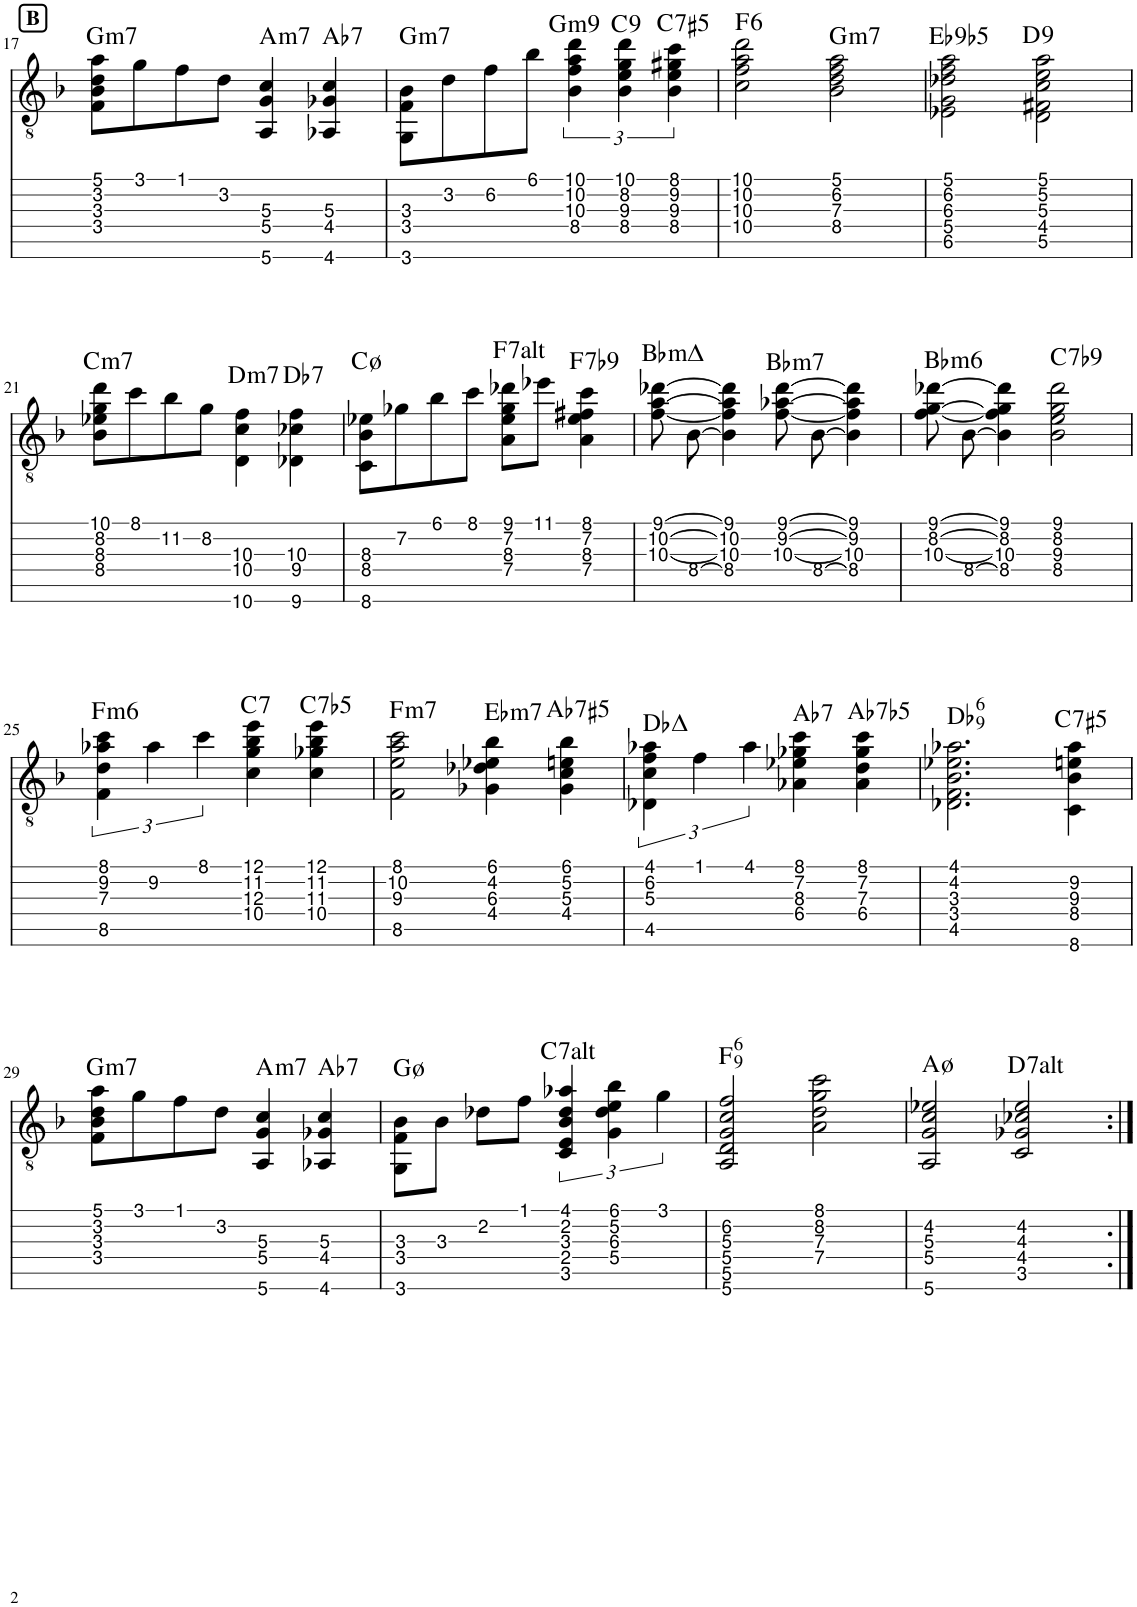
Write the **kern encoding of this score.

**kern	**kern	**harte
*part1	*part1	*part1
*staff2	*staff1	*
*I"Chitarra elettrica	*	*
*I'Chit. el.	*	*
!!LO:PB:g=z
*	*clefGv2	*
*k[b-]	*k[b-]	*
*M4/4	*M4/4	*
!!LO:REH:place=s1:a:B:cj:t=B
=17	=17	=17
!	!	!LO:H:kt=m7
8F\ 8B-\ 8d\ 8a\L	8F\ 8B-\ 8d\ 8a\L	G:min7
8gJ	8g\	.
8fL	8f\	.
8dJ	8d\J	.
!	!	!LO:H:kt=m7
4AA 4G 4c	4AA/ 4G/ 4c/	A:min7
!	!	!LO:H:kt=7
4AA-X 4G-X 4c	4AA-X/ 4G-X/ 4c/	Ab:7
=18	=18	=18
!	!	!LO:H:kt=m7
8GG\ 8F\ 8B-\L	8GG\ 8F\ 8B-\L	G:min7
8dJ	8d\	.
8fL	8f\	.
8b-J	8b-\J	.
*Xbrackettup	*	*
!	!	!LO:H:kt=m9
6B- 6f 6a 6dd	6B-\ 6f\ 6a\ 6dd\	G:min9
!	!	!LO:H:kt=9
6B- 6e 6g 6dd	6B-\ 6e\ 6g\ 6dd\	C:9
!	!	!LO:H:kt=7
6B- 6e 6g#X 6cc	6B-\ 6e\ 6g#X\ 6cc\	C:(3,#5,b7)
=19	=19	=19
!	!	!LO:H:kt=6
2c 2f 2a 2dd	2c\ 2f\ 2a\ 2dd\	F:maj6
!	!	!LO:H:kt=m7
2B- 2d 2f 2a	2B-\ 2d\ 2f\ 2a\	G:min7
=20	=20	=20
!	!	!LO:H:kt=9
2E-X 2G 2d-X 2f 2a	2E-X\ 2G\ 2d-X\ 2f\ 2a\	Eb:(3,b5,b7,9)
!	!	!LO:H:kt=9
2D 2F#X 2c 2e 2a	2D\ 2F#X\ 2c\ 2e\ 2a\	D:9
!!LO:LB:g=z
=21	=21	=21
!	!	!LO:H:kt=m7
8B-\ 8e-\ 8g\ 8dd\L	8B-\ 8e-X\ 8g\ 8dd\L	C:min7
8ccJ	8cc\	.
8b-L	8b-\	.
8gJ	8g\J	.
!	!	!LO:H:kt=m7
4D 4c 4f	4D\ 4c\ 4f\	D:min7
!	!	!LO:H:kt=7
4D- 4c- 4f	4D-X\ 4c-X\ 4f\	Db:7
=22	=22	=22
8C\ 8B-\ 8e-\L	8C\ 8B-\ 8e-X\L	C:hdim7
8g-J	8g-X\	.
8b-L	8b-\	.
8ccJ	8cc\J	.
!	!	!LO:H:kt=7
8A\ 8e-\ 8g-\ 8dd-\L	8A\ 8e-\ 8g-\ 8dd-X\L	F:(3,b5,#5,b7,b9,#9)
8ee-J	8ee-X\J	.
!	!	!LO:H:kt=7
4A 4e- 4f# 4cc	4A\ 4e-\ 4f#X\ 4cc\	F:7(b9)
=23	=23	=23
!	!	!LO:H:kt=m^7
[8f\ [8a\ [8dd-\L	[8f\ [8a\ [8dd-X\	Bb:minmaj7
[8B-J	[8B-\	.
4B-] 4f] 4a] 4dd-X]	4B-\] 4f\] 4a\] 4dd-\]	.
!	!	!LO:H:kt=m7
[8f\ [8a-\ [8dd-X\L	[8f\ [8a-X\ [8dd-\	Bb:min7
[8B-J	[8B-\	.
4B-] 4f] 4a-X] 4dd-]	4B-\] 4f\] 4a-\] 4dd-\]	.
=24	=24	=24
!	!	!LO:H:kt=m6
[8f\ [8g\ [8dd-\L	[8f\ [8g\ [8dd-X\	Bb:min6
[8B-J	[8B-\	.
4B-] 4f] 4g] 4dd-X]	4B-\] 4f\] 4g\] 4dd-\]	.
!	!	!LO:H:kt=7
2B- 2e 2g 2dd-	2B-\ 2e\ 2g\ 2dd-\	C:7(b9)
!!LO:LB:g=z
=25	=25	=25
!	!	!LO:H:kt=m6
6F 6d 6a- 6cc	6F\ 6d\ 6a-X\ 6cc\	F:min6
6a-	6a-\	.
6cc	6cc\	.
!	!	!LO:H:kt=7
4c 4g 4b- 4ee	4c\ 4g\ 4b-\ 4ee\	C:7
!	!	!LO:H:kt=7
4c 4g- 4b- 4ee	4c\ 4g-X\ 4b-\ 4ee\	C:(3,b5,b7)
=26	=26	=26
!	!	!LO:H:kt=m7
2F 2e 2a 2cc	2F\ 2e\ 2a\ 2cc\	F:min7
!	!	!LO:H:kt=m7
4G- 4d- 4e- 4b-	4G-X\ 4d-X\ 4e-X\ 4b-\	Eb:min7
!	!	!LO:H:kt=7
4G- 4c 4e 4b-	4G-\ 4c\ 4en\ 4b-\	Ab:(3,#5,b7)
=27	=27	=27
6D- 6c 6f 6a-	6D-X\ 6c\ 6f\ 6a-X\	Db:maj
6f	6f\	.
6a-	6a-\	.
!	!	!LO:H:kt=7
4A- 4e- 4g- 4cc	4A-X\ 4e-X\ 4g-X\ 4cc\	Ab:7
!	!	!LO:H:kt=7
4A- 4d 4g- 4cc	4A-\ 4d\ 4g-\ 4cc\	Ab:(3,b5,b7)
=28	=28	=28
!	!	!LO:H:kt=6
2.D- 2.F 2.B- 2.e- 2.a-	2.D-X\ 2.F\ 2.B-\ 2.e-X\ 2.a-X\	Db:maj6(9)
!	!	!LO:H:kt=7
4C 4B- 4e 4a-	4C\ 4B-\ 4en\ 4a-\	C:(3,#5,b7)
!!LO:LB:g=z
=29	=29	=29
!	!	!LO:H:kt=m7
8F\ 8B-\ 8d\ 8a\L	8F\ 8B-\ 8d\ 8a\L	G:min7
8gJ	8g\	.
8fL	8f\	.
8dJ	8d\J	.
!	!	!LO:H:kt=m7
4AA 4G 4c	4AA/ 4G/ 4c/	A:min7
!	!	!LO:H:kt=7
4AA-X 4G-X 4c	4AA-X/ 4G-X/ 4c/	Ab:7
=30	=30	=30
8GG\ 8F\ 8B-\L	8GG\ 8F\ 8B-\L	G:hdim7
8B-J	8B-\J	.
8d-L	8d-X\L	.
8fJ	8f\J	.
!	!	!LO:H:kt=7
6C 6E 6B- 6d- 6a-	6C/ 6E/ 6B-/ 6d-/ 6a-X/	C:(3,b5,#5,b7,b9,#9)
6G 6d- 6e 6b-	6G\ 6d-\ 6e\ 6b-\	.
6g	6g\	.
=31	=31	=31
!	!	!LO:H:kt=6
2AA 2D 2G 2c 2f	2AA/ 2D/ 2G/ 2c/ 2f/	F:maj6(9)
2A 2d 2g 2cc	2A\ 2d\ 2g\ 2cc\	.
=32	=32	=32
2AA 2G 2c 2e-	2AA/ 2G/ 2c/ 2e-X/	A:hdim7
!	!	!LO:H:kt=7
2C 2G- 2c- 2e-	2C/ 2G-X/ 2c-X/ 2e-/	D:(3,b5,#5,b7,b9,#9)
=:|!	=:|!	=:|!
*-	*-	*-
